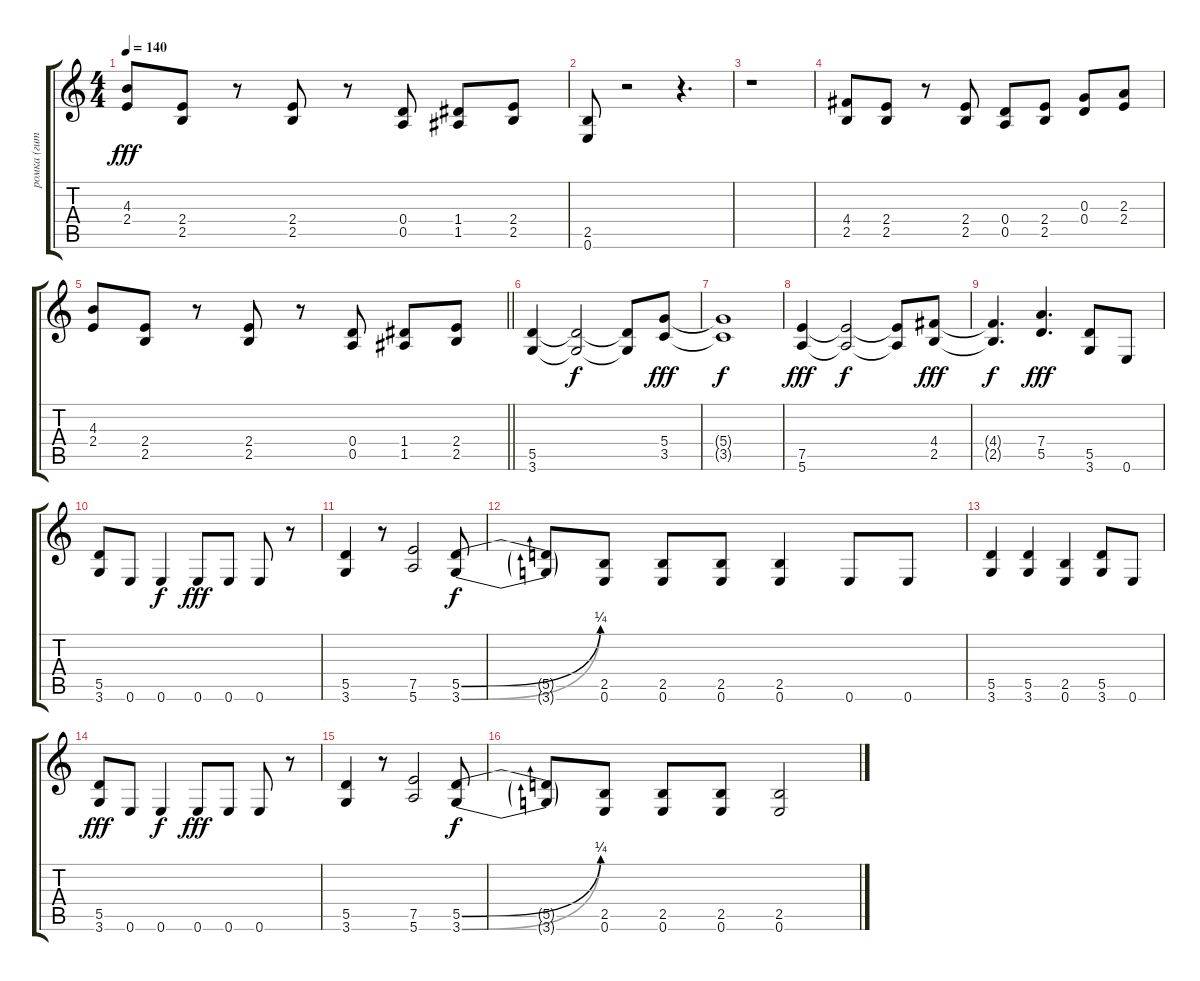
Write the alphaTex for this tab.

\track ("ромка (гитара)" "ромка (гит") {instrument distortionguitar}
\staff {score tabs}
\tuning (E4 B3 G3 D3 A2 E2) {hide}
\ts (4 4)
\tempo 140
\clef g2
\ks c
(4.3 2.4).8{dy fff} (2.4 2.5).8 r.8 (2.4 2.5).8 r.8 (0.4 0.5).8 (1.4 1.5).8 (2.4 2.5).8 |
(2.5 0.6).8 r.2 r.4{d} |
r.1 |
(4.4 2.5).8 (2.4 2.5).8 r.8 (2.4 2.5).8 (0.4 0.5).8 (2.4 2.5).8 (0.3 0.4).8 (2.3 2.4).8 |
\barLineRight lightlight
(4.3 2.4).8 (2.4 2.5).8 r.8 (2.4 2.5).8 r.8 (0.4 0.5).8 (1.4 1.5).8 (2.4 2.5).8 |
(5.5 3.6).4 (5.5{t} 3.6{t}).2{dy f} (5.5{t} 3.6{t}).8 (5.4 3.5).8{dy fff} |
(5.4{t} 3.5{t}).1{dy f} |
(7.5 5.6).4{dy fff} (7.5{t} 5.6{t}).2{dy f} (7.5{t} 5.6{t}).8 (4.4 2.5).8{dy fff} |
(4.4{t} 2.5{t}).4{d dy f} (7.4 5.5).4{d dy fff} (5.5 3.6).8 0.6.8 |
(5.5 3.6).8 0.6.8 0.6.4{dy f} 0.6.8{dy fff} 0.6.8 0.6.8 r.8 |
(5.5 3.6).4 r.8 (7.5 5.6).2 (5.5{be (bend 0 0 60 1)} 3.6{be (bend 0 0 60 1)}).8{dy f} |
(5.5{t} 3.6{t}).8 (2.5 0.6).8 (2.5 0.6).8 (2.5 0.6).8 (2.5 0.6).4 0.6.8 0.6.8 |
(5.5 3.6).4 (5.5 3.6).4 (2.5 0.6).4 (5.5 3.6).8 0.6.8 |
(5.5 3.6).8{dy fff} 0.6.8 0.6.4{dy f} 0.6.8{dy fff} 0.6.8 0.6.8 r.8 |
(5.5 3.6).4 r.8 (7.5 5.6).2 (5.5{be (bend 0 0 60 1)} 3.6{be (bend 0 0 60 1)}).8{dy f} |
(5.5{t} 3.6{t}).8 (2.5 0.6).8 (2.5 0.6).8 (2.5 0.6).8 (2.5 0.6).2
